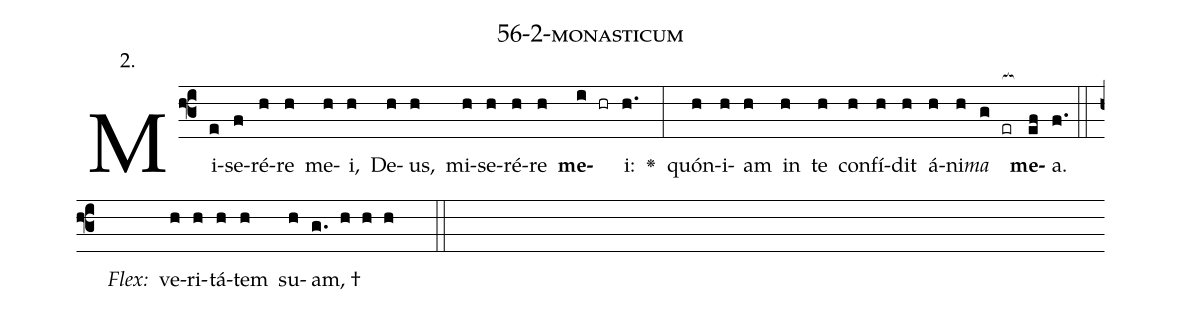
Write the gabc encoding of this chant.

name: 56-2-monasticum;
annotation: 2.;
%%
(f3)Mi(e)se(f)ré(h)re(h) me(h)i,(h) De(h)us,(h) mi(h)se(h)ré(h)re(h) <b>me</b>(i hr)i:(h.) <v>\greheightstar</v>(:) quón(h)i(h)am(h) in(h) te(h) con(h)fí(h)dit(h) á(h)ni(h)<i>ma</i>(g er[ocb:1{]) <b>me</b>(ef[ocb:0}])a.(f.) (::)
<i>Flex:</i>()  ve(h)ri(h)tá(h)tem(h) su(h)am, †(g. h h h  ::)

%E(h) u(h) o(h) u(g) a(ef) e.(f.) (::)
